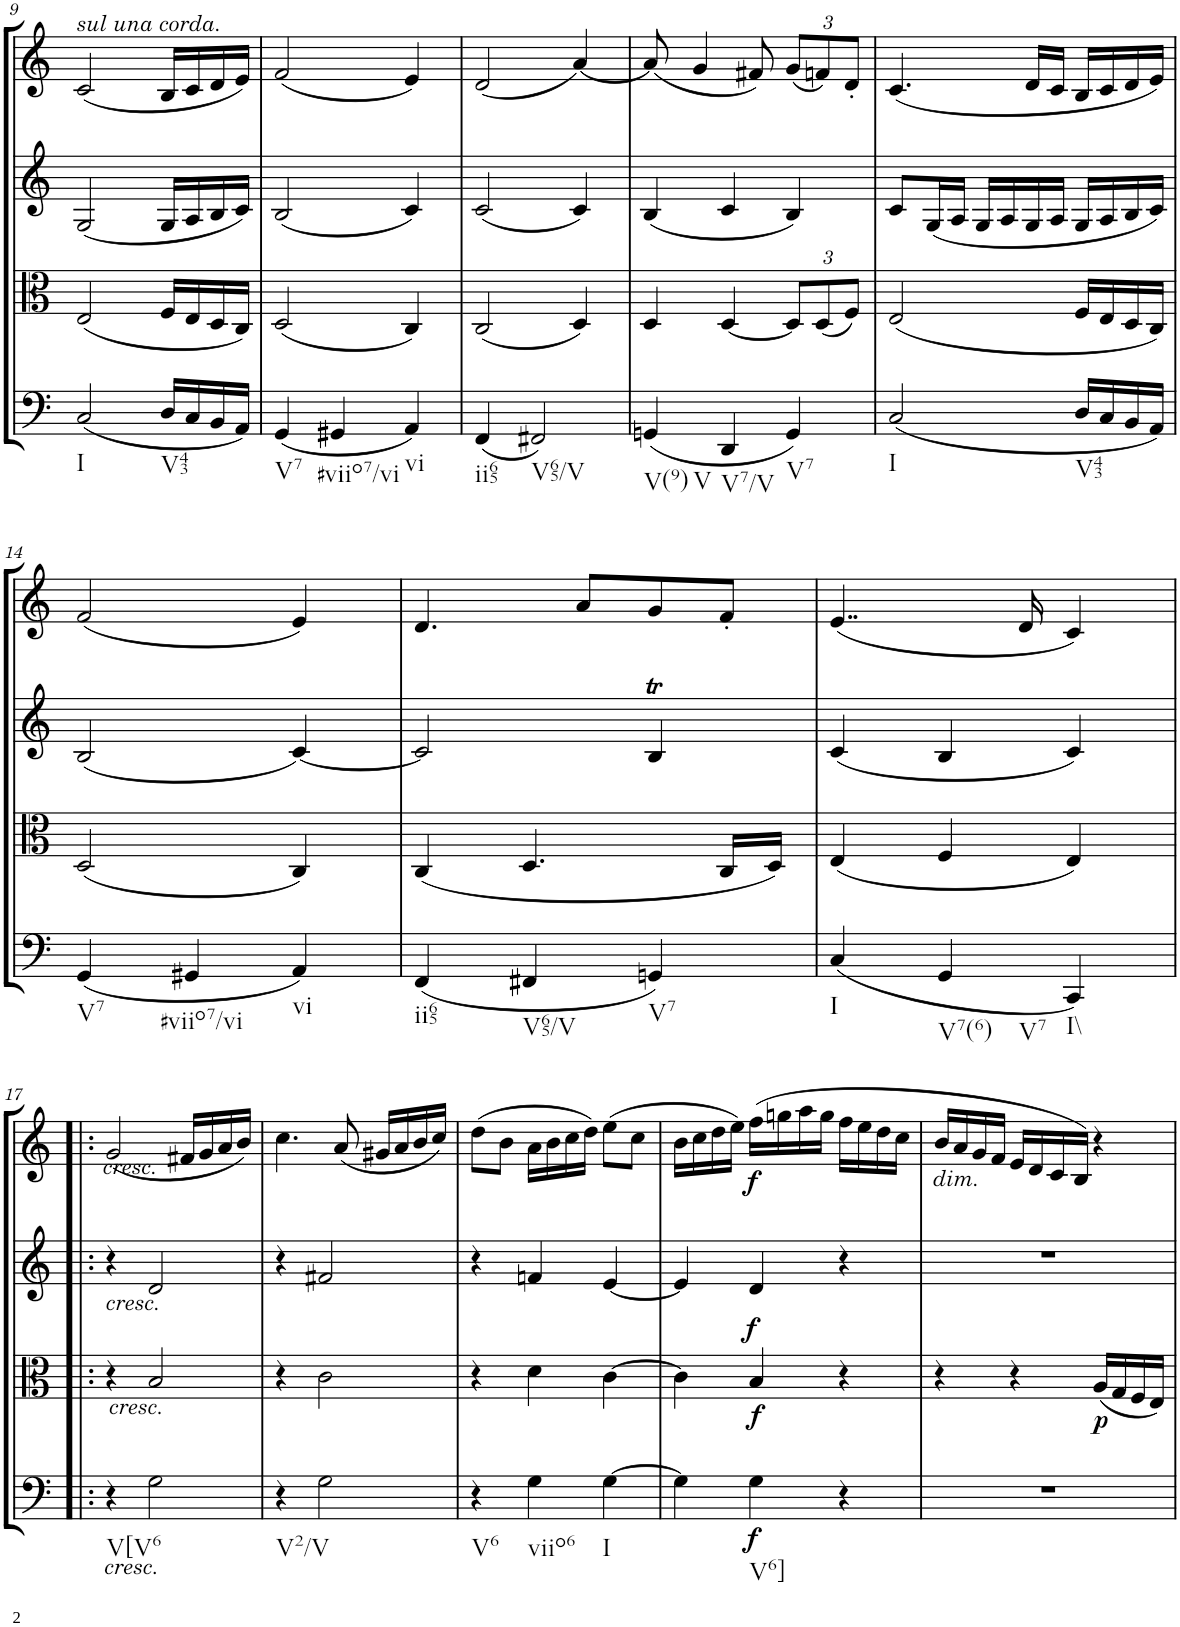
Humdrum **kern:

**kern	**dynam	**kern	**dynam	**kern	**kern	**dynam
*part4	*part4	*part3	*part3	*part2	*part1	*part1
*staff4	*staff4	*staff3	*staff3	*staff2	*staff1	*staff1
*I"Cello	*	*I"Viola	*	*I"2nd Violin	*I"1st Violin	*
*	*	*I'Vla	*	*I'Vln	*I'Vln	*
!!LO:PB:g=z
*clefF4	*	*clefC3	*	*clefG2	*clefG2	*
*k[]	*	*k[]	*	*k[]	*k[]	*
*M3/4	*	*M3/4	*	*M3/4	*M3/4	*
=9	=9	=9	=9	=9	=9	=9
!	!	!	!	!	!LO:TX:a:i:t=sul una corda.	!
!LO:TX:b:t=I	!	!	!	!	!	!
(2C/	.	(2E/	.	(2G/	(2c/	.
!LO:TX:b:t=V43	!	!	!	!	!	!
16D/LL	.	16F/LL	.	16G/LL	16B/LL	.
16C/	.	16E/	.	16A/	16c/	.
16BB/	.	16D/	.	16B/	16d/	.
16AA/JJ)	.	16C/JJ)	.	16c/JJ)	16e/JJ)	.
=10	=10	=10	=10	=10	=10	=10
!LO:TX:b:t=V7	!	!	!	!	!	!
(4GG/	.	(2D/	.	(2B/	(2f/	.
!LO:TX:b:t=#viio7/vi	!	!	!	!	!	!
4GG#X/	.	.	.	.	.	.
!LO:TX:b:t=vi	!	!	!	!	!	!
4AA/)	.	4C/)	.	4c/)	4e/)	.
=11	=11	=11	=11	=11	=11	=11
!LO:TX:b:t=ii65	!	!	!	!	!	!
(4FF/	.	(2C/	.	(2c/	(2d/	.
!LO:TX:b:t=V65/V	!	!	!	!	!	!
2FF#X/)	.	.	.	.	.	.
.	.	4D/)	.	4c/)	[4a/)	.
=12	=12	=12	=12	=12	=12	=12
!LO:TX:b:t=V(9)	!	!	!	!	!	!
!LO:TX:b:t=V	!	!	!	!	!	!
(4GGn/	.	4D/	.	(4B/	(8a/]	.
.	.	.	.	.	4g/	.
!LO:TX:b:t=V7/V	!	!	!	!	!	!
4DD/	.	[4D/	.	4c/	.	.
.	.	.	.	.	8f#X/)	.
*	*	*Xbrackettup	*	*	*Xbrackettup	*
!LO:TX:b:t=V7	!	!	!	!	!	!
4GG/)	.	12D/L]	.	4B/)	(12g/L	.
.	.	(12D/	.	.	12fn/)	.
.	.	12F/J)	.	.	12d'/J	.
=13	=13	=13	=13	=13	=13	=13
!LO:TX:b:t=I	!	!	!	!	!	!
(2C/	.	(2E/	.	8c/L	(4.c/	.
.	.	.	.	(16G/L	.	.
.	.	.	.	16A/JJ	.	.
.	.	.	.	16G/LL	.	.
.	.	.	.	16A/	.	.
.	.	.	.	16G/	16d/LL	.
.	.	.	.	16A/JJ	16c/JJ	.
!LO:TX:b:t=V43	!	!	!	!	!	!
16D/LL	.	16F/LL	.	16G/LL	16B/LL	.
16C/	.	16E/	.	16A/	16c/	.
16BB/	.	16D/	.	16B/	16d/	.
16AA/JJ)	.	16C/JJ)	.	16c/JJ)	16e/JJ)	.
!!LO:LB:g=z
=14	=14	=14	=14	=14	=14	=14
!LO:TX:b:t=V7	!	!	!	!	!	!
(4GG/	.	(2D/	.	(2B/	(2f/	.
!LO:TX:b:t=#viio7/vi	!	!	!	!	!	!
4GG#X/	.	.	.	.	.	.
!LO:TX:b:t=vi	!	!	!	!	!	!
4AA/)	.	4C/)	.	[4c/)	4e/)	.
=15	=15	=15	=15	=15	=15	=15
!LO:TX:b:t=ii65	!	!	!	!	!	!
(4FF/	.	(4C/	.	2c/]	4.d/	.
!LO:TX:b:t=V65/V	!	!	!	!	!	!
4FF#X/	.	4.D/	.	.	.	.
.	.	.	.	.	8a/L	.
!LO:TX:b:t=V7	!	!	!	!	!	!
4GGn/)	.	.	.	4Bt/	8g/	.
.	.	16C/LL	.	.	8f'/J	.
.	.	16D/JJ)	.	.	.	.
=16	=16	=16	=16	=16	=16	=16
!LO:TX:b:t=I	!	!	!	!	!	!
(4C/	.	(4E/	.	(4c/	(4..e/	.
!LO:TX:b:t=V7(6)	!	!	!	!	!	!
!LO:TX:b:t=V7	!	!	!	!	!	!
4GG/	.	4F/	.	4B/	.	.
.	.	.	.	.	16d/	.
!LO:TX:b:t=I\\	!	!	!	!	!	!
4CC/)	.	4E/)	.	4c/)	4c/)	.
!!LO:LB:g=z
=17!|:	=17!|:	=17!|:	=17!|:	=17!|:	=17!|:	=17!|:
!	!	!	!	!	!LO:TX:a:i:t=cresc.	!
!	!	!	!	!LO:TX:b:i:t=cresc.	!	!
!	!	!LO:TX:b:i:t=cresc.	!	!	!	!
!LO:TX:b:i:t=cresc.	!	!	!	!	!	!
!LO:TX:b:t=V[V6	!	!	!	!	!	!
4r	.	4r	.	4r	(2g/	.
2G\	.	2B/	.	2d/	.	.
.	.	.	.	.	16f#X/LL	.
.	.	.	.	.	16g/	.
.	.	.	.	.	16a/	.
.	.	.	.	.	16b/JJ)	.
=18	=18	=18	=18	=18	=18	=18
!LO:TX:b:t=V2/V	!	!	!	!	!	!
4r	.	4r	.	4r	4.cc\	.
2G\	.	2c\	.	2f#X/	.	.
.	.	.	.	.	(8a/	.
.	.	.	.	.	16g#X/LL	.
.	.	.	.	.	16a/	.
.	.	.	.	.	16b/	.
.	.	.	.	.	16cc/JJ)	.
=19	=19	=19	=19	=19	=19	=19
!LO:TX:b:t=V6	!	!	!	!	!	!
4r	.	4r	.	4r	(8dd\L	.
.	.	.	.	.	8b\J	.
!LO:TX:b:t=viio6	!	!	!	!	!	!
4G\	.	4d\	.	4fn/	16a\LL	.
.	.	.	.	.	16b\	.
.	.	.	.	.	16cc\	.
.	.	.	.	.	16dd\JJ)	.
!LO:TX:b:t=I	!	!	!	!	!	!
[4G\	.	[4c\	.	[4e/	(8ee\L	.
.	.	.	.	.	8cc\J	.
=20	=20	=20	=20	=20	=20	=20
4G\]	.	4c\]	.	4e/]	16b\LL	.
.	.	.	.	.	16cc\	.
.	.	.	.	.	16dd\	.
.	.	.	.	.	16ee\JJ)	.
!LO:TX:b:t=V6]	!	!	!	!	!	!
!	!LO:DY:b	!	!LO:DY:b	!	!	!
!	!	!	!LO:DY:n=1:a	!	!	!LO:DY:b
4G\	f	4B/	f f	4d/	(16ff\LL	f
.	.	.	.	.	16ggn\	.
.	.	.	.	.	16aa\	.
.	.	.	.	.	16gg\JJ	.
4r	.	4r	.	4r	16ff\LL	.
.	.	.	.	.	16ee\	.
.	.	.	.	.	16dd\	.
.	.	.	.	.	16cc\JJ	.
=21	=21	=21	=21	=21	=21	=21
!	!	!	!	!	!LO:TX:b:i:t=dim.	!
2.r	.	4r	.	2.r	16b/LL	.
.	.	.	.	.	16a/	.
.	.	.	.	.	16g/	.
.	.	.	.	.	16f/JJ	.
.	.	4r	.	.	16e/LL	.
.	.	.	.	.	16d/	.
.	.	.	.	.	16c/	.
.	.	.	.	.	16B/JJ)	.
!	!	!	!LO:DY:b	!	!	!
.	.	(16A/LL	p	.	4r	.
.	.	16G/	.	.	.	.
.	.	16F/	.	.	.	.
.	.	16E/JJ)	.	.	.	.
=	=	=	=	=	=	=
*-	*-	*-	*-	*-	*-	*-
